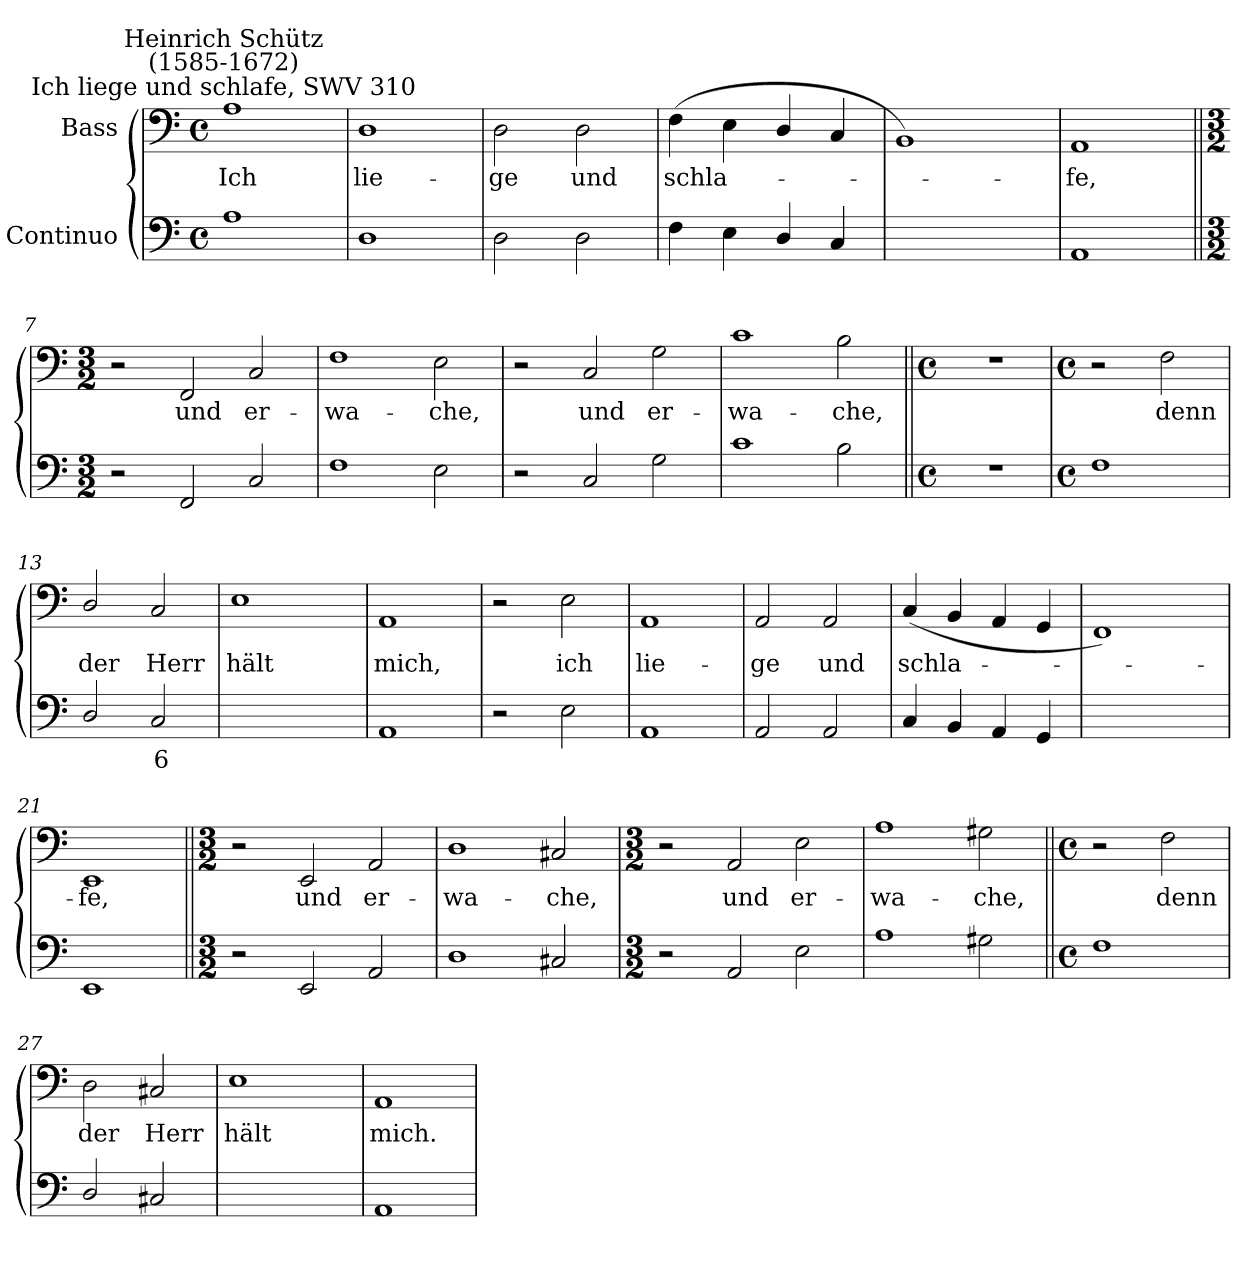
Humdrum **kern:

**kern	**text	**kern	**text
*part2	*part2	*part1	*part1
*staff2	*staff2	*staff1	*staff1
*I"Continuo	*	*I"Bass	*
*clefF4	*	*clefF4	*
*k[]	*	*k[]	*
*C:	*	*C:	*
*M4/4	*	*M4/4	*
*met(c)	*	*met(c)	*
=1	=1	=1	=1
!	!	!LO:TX:a:cj:t=Ich liege und schlafe, SWV 310	!
!	!	!LO:TX:a:cj:t=Heinrich Schütz\n(1585-1672)	!
!	!	!	!LO:LY:b
1A	.	1A	Ich
=2	=2	=2	=2
!	!	!	!LO:LY:b
1D	.	1D	lie-
=3	=3	=3	=3
!	!	!	!LO:LY:b
2D	.	2D	-ge
!	!	!	!LO:LY:b
2D	.	2D	und
=4	=4	=4	=4
!	!	!	!LO:LY:b
4F	.	(<4F	schla-
4E	.	4E	.
4D/	.	4D/	.
4C	.	4C	.
=5	=5	=5	=5
!	!LO:LY:b	!	!
[2BByy	7	1BB)	.
!	!LO:LY:b	!	!
2BByy]	6	.	.
=6	=6	=6	=6
!	!	!	!LO:LY:b
1AA	.	1AA	fe,
=7||	=7||	=7||	=7||
*M3/2	*	*M3/2	*
2r	.	2r	.
!	!	!	!LO:LY:b
2FF	.	2FF	und
!	!	!	!LO:LY:b
2C	.	2C	er-
=8	=8	=8	=8
!	!	!	!LO:LY:b
1F	.	1F	-wa-
!	!	!	!LO:LY:b
2E	.	2E	-che,
=9	=9	=9	=9
2r	.	2r	.
!	!	!	!LO:LY:b
2C	.	2C	und
!	!	!	!LO:LY:b
2G	.	2G	er-
=10	=10	=10	=10
!	!	!	!LO:LY:b
1c	.	1c	-wa-
!	!	!	!LO:LY:b
2B	.	2B	-che,
=11||	=11||	=11||	=11||
*M4/4	*	*M4/4	*
*met(c)	*	*met(c)	*
1r	.	1r	.
!!LO:LB:g=z
=12	=12	=12	=12
*M4/4	*	*M4/4	*
*met(c)	*	*met(c)	*
1F	.	2r	.
!	!	!	!LO:LY:b
.	.	2F	denn
=13	=13	=13	=13
!	!	!	!LO:LY:b
2D/	.	2D/	der
!	!LO:LY:b	!	!LO:LY:b
2C	6	2C	Herr
=14	=14	=14	=14
!	!LO:LY:b	!	!LO:LY:b
[2Eyy	4	1E	hält
!	!LO:LY:b	!	!
2Eyy]	3	.	.
=15	=15	=15	=15
!	!	!	!LO:LY:b
1AA	.	1AA	mich,
=16	=16	=16	=16
2r	.	2r	.
!	!	!	!LO:LY:b
2E	.	2E	ich
=17	=17	=17	=17
!	!	!	!LO:LY:b
1AA	.	1AA	lie-
=18	=18	=18	=18
!	!	!	!LO:LY:b
2AA	.	2AA	-ge
!	!	!	!LO:LY:b
2AA	.	2AA	und
=19	=19	=19	=19
!	!	!	!LO:LY:b
4C	.	(<4C	schla-
4BB	.	4BB	.
4AA	.	4AA	.
4GG	.	4GG	.
=20	=20	=20	=20
!	!LO:LY:b	!	!
[2FFyy	7	1FF)	.
!	!LO:LY:b	!	!
2FFyy]	6	.	.
=21	=21	=21	=21
!	!	!	!LO:LY:b
1EE	.	1EE	fe,
=22||	=22||	=22||	=22||
*M3/2	*	*M3/2	*
2r	.	2r	.
!	!	!	!LO:LY:b
2EE	.	2EE	und
!	!	!	!LO:LY:b
2AA	.	2AA	er-
=23	=23	=23	=23
!	!	!	!LO:LY:b
1D	.	1D	-wa-
!	!	!	!LO:LY:b
2C#X	.	2C#X	-che,
!!LO:LB:g=z
=24	=24	=24	=24
*M3/2	*	*M3/2	*
2r	.	2r	.
!	!	!	!LO:LY:b
2AA	.	2AA	und
!	!	!	!LO:LY:b
2E	.	2E	er-
=25	=25	=25	=25
!	!	!	!LO:LY:b
1A	.	1A	-wa-
!	!	!	!LO:LY:b
2G#X	.	2G#X	-che,
=26||	=26||	=26||	=26||
*M4/4	*	*M4/4	*
*met(c)	*	*met(c)	*
1F	.	2r	.
!	!	!	!LO:LY:b
.	.	2F	denn
=27	=27	=27	=27
!	!	!	!LO:LY:b
2D/	.	2D	der
!	!	!	!LO:LY:b
2C#X	.	2C#X	Herr
=28	=28	=28	=28
!	!LO:LY:b	!	!LO:LY:b
[2Eyy	4	1E	hält
2Eyy]	.	.	.
=29	=29	=29	=29
!	!	!	!LO:LY:b
1AA	.	1AA	mich.
=	=	=	=
*-	*-	*-	*-
